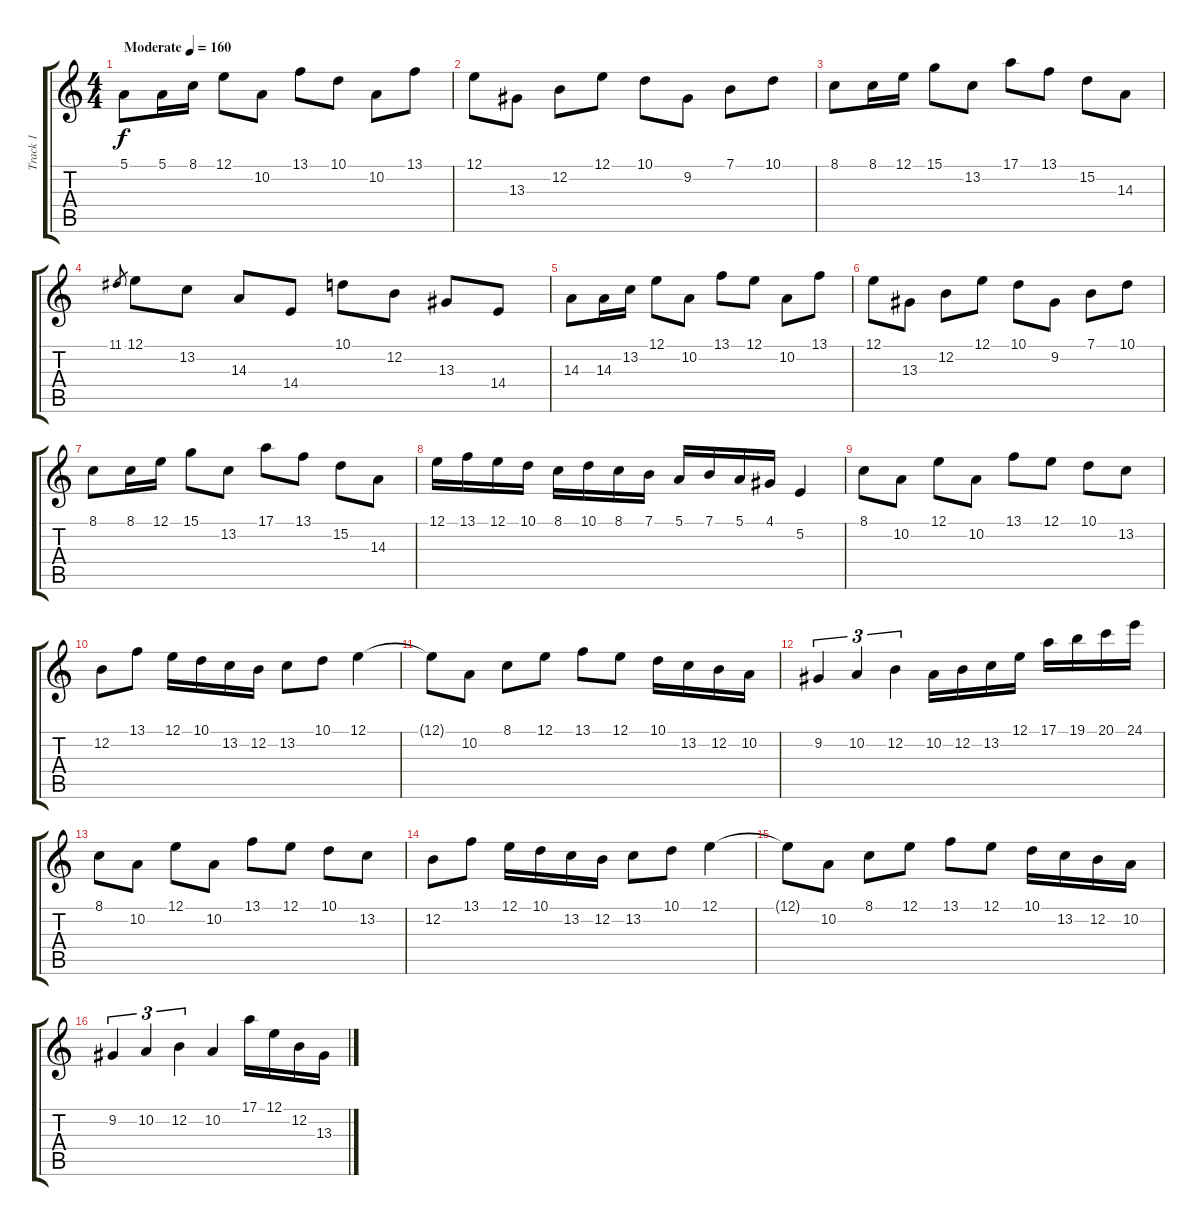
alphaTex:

\track ("Track 1" "Track 1") {instrument electricgrandpiano}
\staff {score tabs}
\tuning (E4 B3 G3 D3 A2 E2) {hide}
\ts (4 4)
\tempo (160 "Moderate")
\clef g2
\ks c
5.1.8{dy f instrument electricgrandpiano} 5.1.16 8.1.16 12.1.8 10.2.8 13.1.8 10.1.8 10.2.8 13.1.8 |
12.1.8 13.3.8 12.2.8 12.1.8 10.1.8 9.2.8 7.1.8 10.1.8 |
8.1.8{txt ""} 8.1.16 12.1.16 15.1.8 13.2.8 17.1.8 13.1.8 15.2.8 14.3.8 |
11.1.8{gr} 12.1.8 13.2.8 14.3.8 14.4.8 10.1.8 12.2.8 13.3.8 14.4.8 |
14.3.8 14.3.16 13.2.16 12.1.8 10.2.8 13.1.8 12.1.8 10.2.8 13.1.8 |
12.1.8 13.3.8 12.2.8 12.1.8 10.1.8 9.2.8 7.1.8 10.1.8 |
8.1.8 8.1.16 12.1.16 15.1.8 13.2.8 17.1.8 13.1.8{txt ""} 15.2.8 14.3.8 |
12.1.16{instrument violin} 13.1.16 12.1.16 10.1.16 8.1.16 10.1.16 8.1.16 7.1.16 5.1.16 7.1.16 5.1.16 4.1.16 5.2.4 |
8.1.8 10.2.8 12.1.8 10.2.8 13.1.8 12.1.8 10.1.8 13.2.8 |
12.2.8 13.1.8 12.1.16{txt ""} 10.1.16 13.2.16 12.2.16 13.2.8 10.1.8 12.1.4 |
12.1{t}.8 10.2.8 8.1.8 12.1.8 13.1.8 12.1.8 10.1.16 13.2.16 12.2.16 10.2.16 |
9.2.4{tu (3 2)} 10.2.4{tu (3 2)} 12.2.4{tu (3 2)} 10.2.16 12.2.16 13.2.16 12.1.16 17.1.16 19.1.16 20.1.16 24.1.16 |
8.1.8 10.2.8 12.1.8 10.2.8 13.1.8 12.1.8 10.1.8 13.2.8 |
12.2.8 13.1.8 12.1.16 10.1.16 13.2.16 12.2.16 13.2.8 10.1.8 12.1.4 |
12.1{t}.8 10.2.8 8.1.8 12.1.8 13.1.8 12.1.8 10.1.16 13.2.16 12.2.16 10.2.16 |
9.2.4{tu (3 2)} 10.2.4{tu (3 2)} 12.2.4{tu (3 2)} 10.2.4 17.1.16 12.1.16 12.2.16 13.3.16
